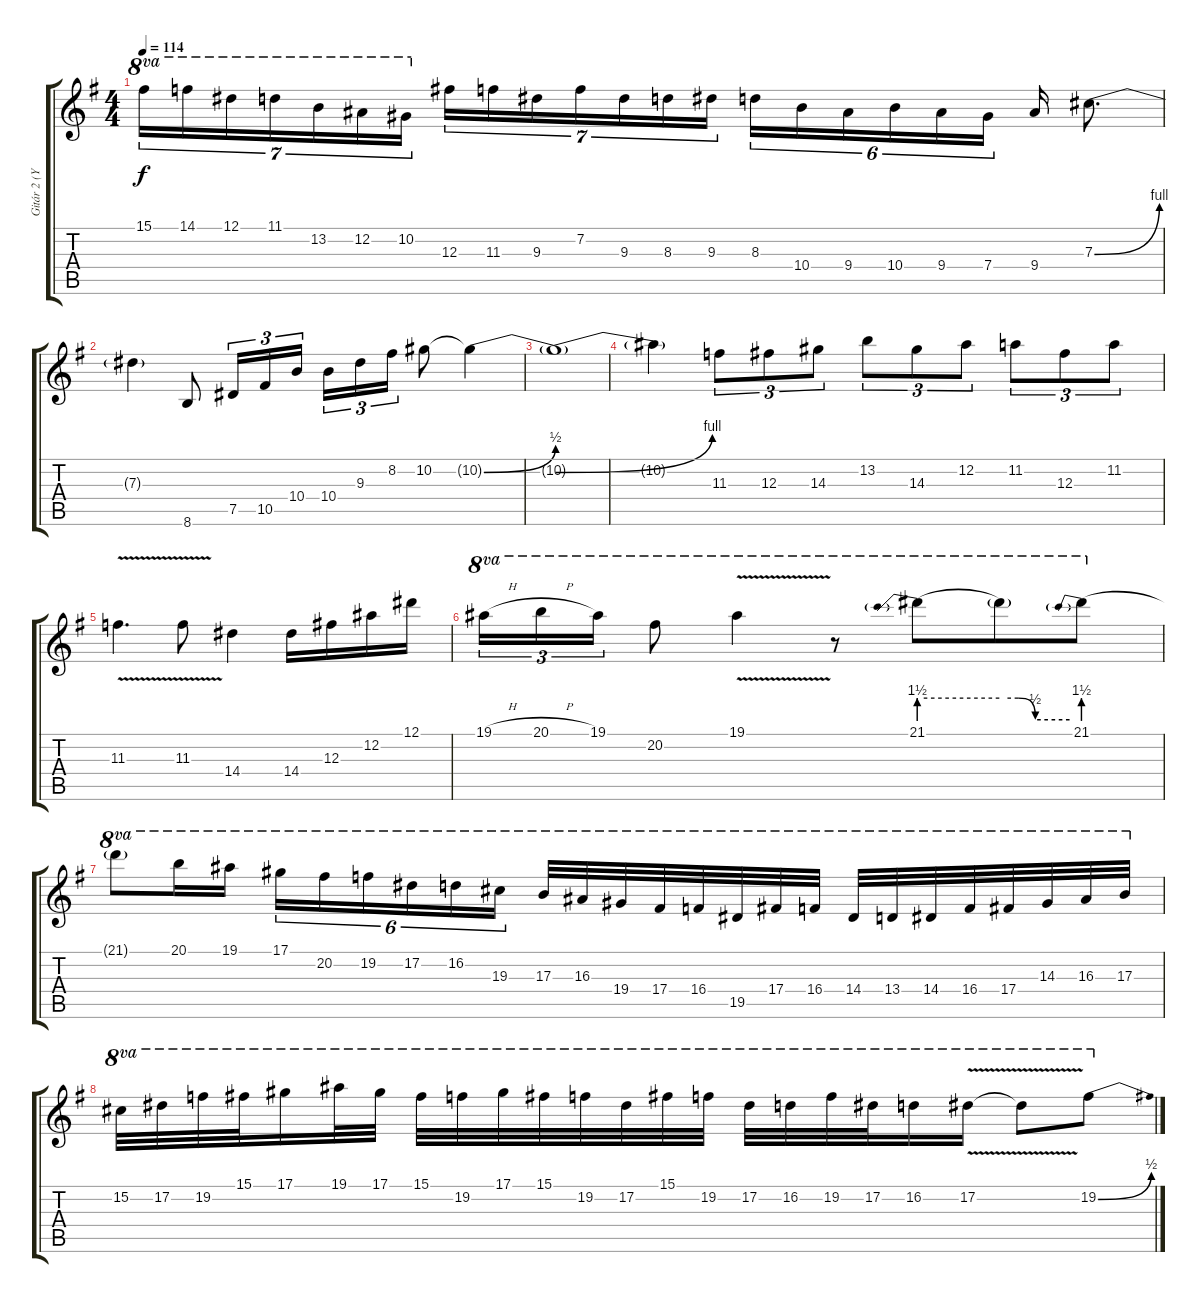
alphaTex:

\track ("Gitár 2 (Yngwie Malmsteen)" "Gitár 2 (Y") {instrument distortionguitar}
\staff {score tabs}
\tuning (Eb4 Bb3 Gb3 Db3 Ab2 Eb2) {hide}
\ts (4 4)
\tempo 114
\clef g2
\ks g
15.1.16{tu (7 4) ot 8va dy f} 14.1.16{tu (7 4) ot 8va} 12.1.16{tu (7 4) ot 8va} 11.1.16{tu (7 4) ot 8va} 13.2.16{tu (7 4) ot 8va} 12.2.16{tu (7 4) ot 8va} 10.2.16{tu (7 4) ot 8va} 12.3.16{tu (7 4)} 11.3.16{tu (7 4)} 9.3.16{tu (7 4)} 7.2.16{tu (7 4)} 9.3.16{tu (7 4)} 8.3.16{tu (7 4)} 9.3.16{tu (7 4)} 8.3.16{tu (6 4)} 10.4.16{tu (6 4)} 9.4.16{tu (6 4)} 10.4.16{tu (6 4)} 9.4.16{tu (6 4)} 7.4.16{tu (6 4)} 9.4.16 7.3{be (bend 0 0 60 4)}.8{d} |
7.3{t}.4 8.6.8 7.5.16{tu (3 2)} 10.5.16{tu (3 2)} 10.4.16{tu (3 2)} 10.4.16{tu (3 2)} 9.3.16{tu (3 2)} 8.2.16{tu (3 2)} 10.2.8 10.2{be (bend 0 0 60 2) t}.4 |
10.2{be (bend 0 0 60 4) t}.1 |
10.2{t}.4 11.3.8{tu (3 2)} 12.3.8{tu (3 2)} 14.3.8{tu (3 2)} 13.2.8{tu (3 2)} 14.3.8{tu (3 2)} 12.2.8{tu (3 2)} 11.2.8{tu (3 2)} 12.3.8{tu (3 2)} 11.2.8{tu (3 2)} |
11.3{v}.4{d} 11.3{v}.8 14.4.4 14.4.16 12.3.16 12.2.16 12.1.16 |
19.1{h}.16{tu (3 2) ot 8va} 20.1{h}.16{tu (3 2) ot 8va} 19.1.16{tu (3 2) ot 8va} 20.2.8{ot 8va} 19.1{v}.4{ot 8va} r.8{ot 8va} 21.1{be (prebend 0 6 60 6)}.8{ot 8va beam merge} 21.1{be (custom 0 6 15 6 30 2 60 2) t}.8{ot 8va} 21.1{be (prebend 0 6 60 6)}.8{ot 8va} |
21.1{t}.8{ot 8va} 20.1.16{ot 8va} 19.1.16{ot 8va} 17.1.16{tu (6 4) ot 8va} 20.2.16{tu (6 4) ot 8va} 19.2.16{tu (6 4) ot 8va} 17.2.16{tu (6 4) ot 8va} 16.2.16{tu (6 4) ot 8va} 19.3.16{tu (6 4) ot 8va} 17.3.32{ot 8va} 16.3.32{ot 8va} 19.4.32{ot 8va} 17.4.32{ot 8va} 16.4.32{ot 8va} 19.5.32{ot 8va} 17.4.32{ot 8va} 16.4.32{ot 8va} 14.4.32{ot 8va} 13.4.32{ot 8va} 14.4.32{ot 8va} 16.4.32{ot 8va} 17.4.32{ot 8va} 14.3.32{ot 8va} 16.3.32{ot 8va} 17.3.32{ot 8va} |
15.2.32{ot 8va} 17.2.32{ot 8va} 19.2.32{ot 8va} 15.1.32{ot 8va} 17.1.16{ot 8va} 19.1.32{ot 8va} 17.1.32{ot 8va} 15.1.32{ot 8va} 19.2.32{ot 8va} 17.1.32{ot 8va} 15.1.32{ot 8va} 19.2.32{ot 8va} 17.2.32{ot 8va} 15.1.32{ot 8va} 19.2.32{ot 8va} 17.2.32{ot 8va} 16.2.32{ot 8va} 19.2.32{ot 8va} 17.2.32{ot 8va} 16.2.16{ot 8va} 17.2{v}.16{ot 8va} 17.2{t}.8{ot 8va} 19.2{be (bend 0 0 60 2)}.8{ot 8va}
